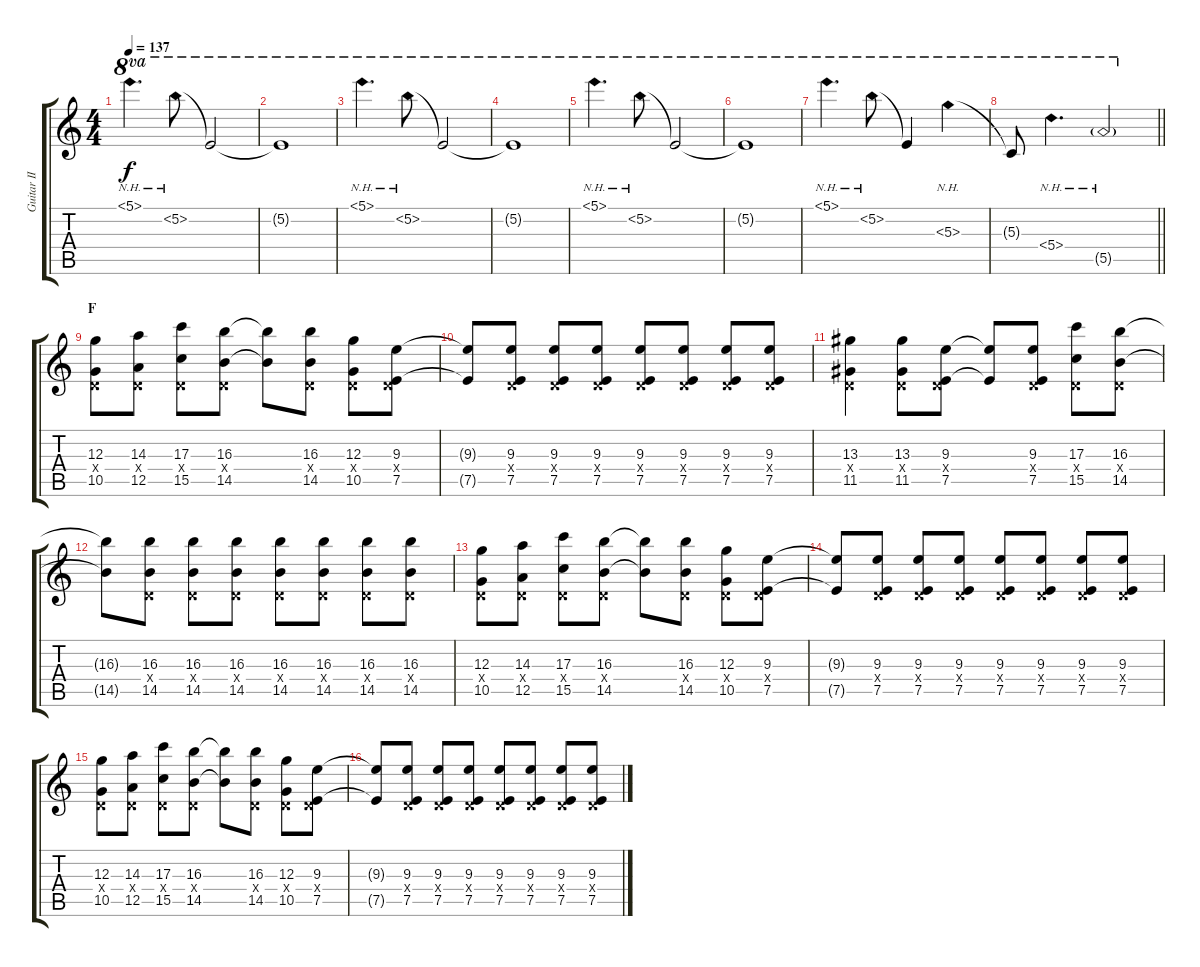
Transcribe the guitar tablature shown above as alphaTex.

\track ("Guitar II - Kita" "Guitar II ") {instrument electricguitarjazz}
\staff {score tabs}
\tuning (E4 B3 G3 D3 A2 E2) {hide}
\ts (4 4)
\tempo 137
\clef g2
\ks c
5.1{nh}.4{d ot 8va dy f} 5.2{nh}.8{ot 8va} 5.2{t}.2{ot 8va} |
5.2{t}.1{ot 8va} |
5.1{nh}.4{d ot 8va} 5.2{nh}.8{ot 8va} 5.2{t}.2{ot 8va} |
5.2{t}.1{ot 8va} |
5.1{nh}.4{d ot 8va} 5.2{nh}.8{ot 8va} 5.2{t}.2{ot 8va} |
5.2{t}.1{ot 8va} |
5.1{nh}.4{d ot 8va} 5.2{nh}.8{ot 8va} 5.2{t}.4{ot 8va} 5.3{nh}.4{ot 8va} |
\barLineRight lightlight
5.3{t}.8{ot 8va} 5.4{nh}.4{d ot 8va} 5.5{nh g}.2{ot 8va} |
\section ("" "F")
(12.3 0.4{x} 10.5).8{instrument overdrivenguitar} (14.3 0.4{x} 12.5).8 (17.3 0.4{x} 15.5).8 (16.3 0.4{x} 14.5).8 (16.3{t} 14.5{t}).8 (16.3 0.4{x} 14.5).8 (12.3 0.4{x} 10.5).8 (9.3 0.4{x} 7.5).8 |
(9.3{t} 7.5{t}).8 (9.3 0.4{x} 7.5).8 (9.3 0.4{x} 7.5).8 (9.3 0.4{x} 7.5).8 (9.3 0.4{x} 7.5).8 (9.3 0.4{x} 7.5).8 (9.3 0.4{x} 7.5).8 (9.3 0.4{x} 7.5).8 |
(13.3 0.4{x} 11.5).4 (13.3 0.4{x} 11.5).8 (9.3 0.4{x} 7.5).8 (9.3{t} 7.5{t}).8 (9.3 0.4{x} 7.5).8 (17.3 0.4{x} 15.5).8 (16.3 0.4{x} 14.5).8 |
(16.3{t} 14.5{t}).8 (16.3 0.4{x} 14.5).8 (16.3 0.4{x} 14.5).8 (16.3 0.4{x} 14.5).8 (16.3 0.4{x} 14.5).8 (16.3 0.4{x} 14.5).8 (16.3 0.4{x} 14.5).8 (16.3 0.4{x} 14.5).8 |
(12.3 0.4{x} 10.5).8 (14.3 0.4{x} 12.5).8 (17.3 0.4{x} 15.5).8 (16.3 0.4{x} 14.5).8 (16.3{t} 14.5{t}).8 (16.3 0.4{x} 14.5).8 (12.3 0.4{x} 10.5).8 (9.3 0.4{x} 7.5).8 |
(9.3{t} 7.5{t}).8 (9.3 0.4{x} 7.5).8 (9.3 0.4{x} 7.5).8 (9.3 0.4{x} 7.5).8 (9.3 0.4{x} 7.5).8 (9.3 0.4{x} 7.5).8 (9.3 0.4{x} 7.5).8 (9.3 0.4{x} 7.5).8 |
(12.3 0.4{x} 10.5).8 (14.3 0.4{x} 12.5).8 (17.3 0.4{x} 15.5).8 (16.3 0.4{x} 14.5).8 (16.3{t} 14.5{t}).8 (16.3 0.4{x} 14.5).8 (12.3 0.4{x} 10.5).8 (9.3 0.4{x} 7.5).8 |
(9.3{t} 7.5{t}).8 (9.3 0.4{x} 7.5).8 (9.3 0.4{x} 7.5).8 (9.3 0.4{x} 7.5).8 (9.3 0.4{x} 7.5).8 (9.3 0.4{x} 7.5).8 (9.3 0.4{x} 7.5).8 (9.3 0.4{x} 7.5).8
